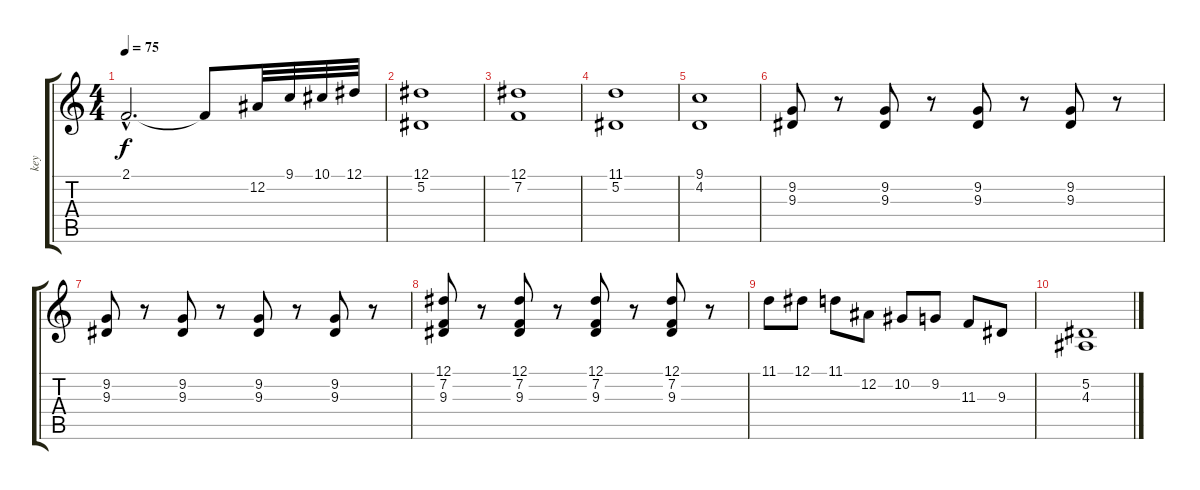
\track ("key" "key") {instrument synthstrings2}
\staff {score tabs}
\tuning (Eb4 Bb3 Gb3 Db3 Ab2 Eb2) {hide}
\ts (4 4)
\tempo 75
\clef g2
\ks c
2.1{hac}.2{d dy f} 2.1{t}.8 12.2.32 9.1.32 10.1.32 12.1.32 |
(12.1 5.2).1 |
(12.1 7.2).1 |
(11.1 5.2).1 |
(9.1 4.2).1 |
(9.2 9.3).8 r.8 (9.2 9.3).8 r.8 (9.2 9.3).8 r.8 (9.2 9.3).8 r.8 |
(9.2 9.3).8 r.8 (9.2 9.3).8 r.8 (9.2 9.3).8 r.8 (9.2 9.3).8 r.8 |
(12.1 7.2 9.3).8 r.8 (12.1 7.2 9.3).8 r.8 (12.1 7.2 9.3).8 r.8 (12.1 7.2 9.3).8 r.8 |
11.1.8 12.1.8 11.1.8 12.2.8 10.2.8 9.2.8 11.3.8 9.3.8 |
(5.2 4.3).1
